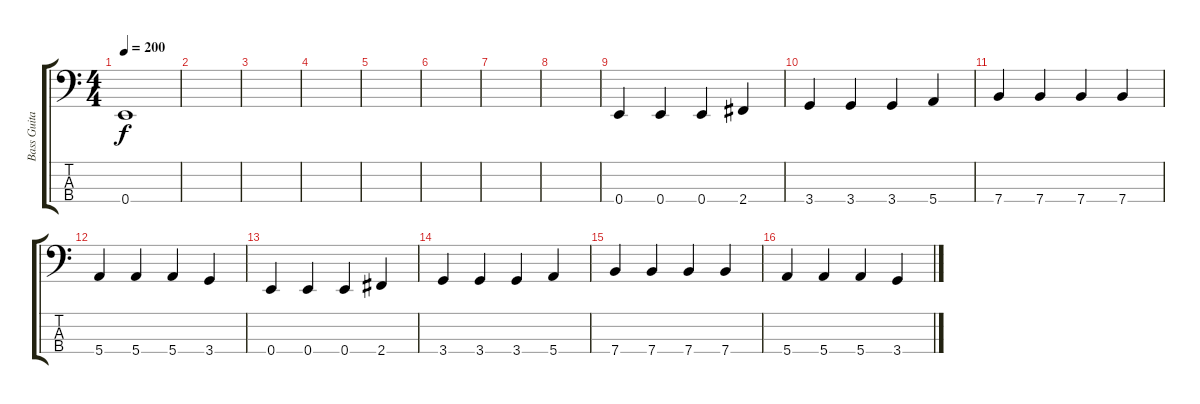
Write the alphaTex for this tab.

\track ("Bass Guitar" "Bass Guita") {instrument electricbasspick}
\staff {score tabs}
\tuning (G2 D2 A1 E1) {hide}
\ts (4 4)
\tempo 200
\clef f4
\ks c
0.4.1{dy f} |
|
|
|
|
|
|
|
0.4.4 0.4.4 0.4.4 2.4.4 |
3.4.4 3.4.4 3.4.4 5.4.4 |
7.4.4 7.4.4 7.4.4 7.4.4 |
5.4.4 5.4.4 5.4.4 3.4.4 |
0.4.4 0.4.4 0.4.4 2.4.4 |
3.4.4 3.4.4 3.4.4 5.4.4 |
7.4.4 7.4.4 7.4.4 7.4.4 |
5.4.4 5.4.4 5.4.4 3.4.4
